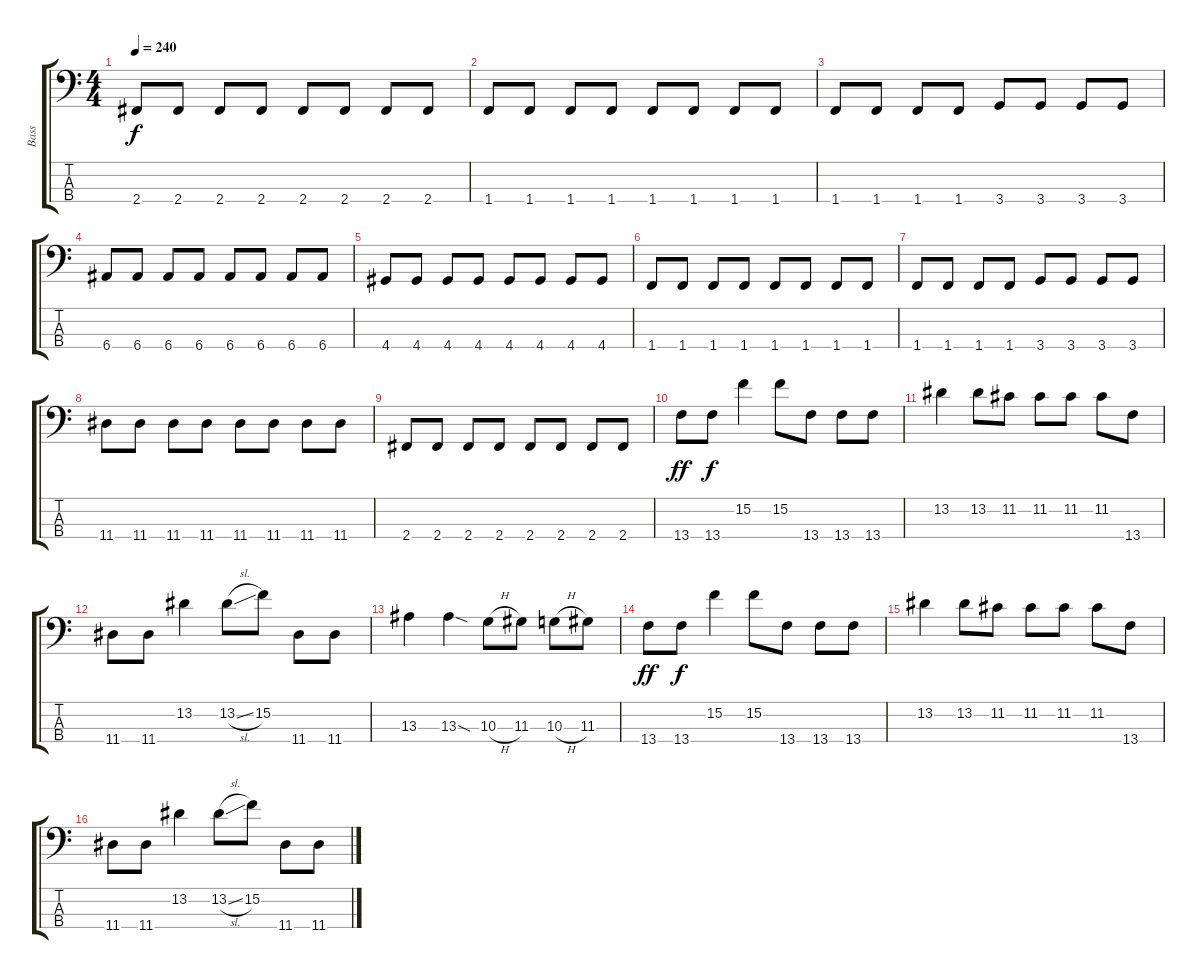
\track ("Bass" "Bass") {instrument electricbasspick}
\staff {score tabs}
\tuning (G2 D2 A1 E1) {hide}
\ts (4 4)
\tempo 240
\clef f4
\ks c
2.4.8{dy f} 2.4.8 2.4.8 2.4.8 2.4.8 2.4.8 2.4.8 2.4.8 |
1.4.8 1.4.8 1.4.8 1.4.8 1.4.8 1.4.8 1.4.8 1.4.8 |
1.4.8 1.4.8 1.4.8 1.4.8 3.4.8 3.4.8 3.4.8 3.4.8 |
6.4.8 6.4.8 6.4.8 6.4.8 6.4.8 6.4.8 6.4.8 6.4.8 |
4.4.8 4.4.8 4.4.8 4.4.8 4.4.8 4.4.8 4.4.8 4.4.8 |
1.4.8 1.4.8 1.4.8 1.4.8 1.4.8 1.4.8 1.4.8 1.4.8 |
1.4.8 1.4.8 1.4.8 1.4.8 3.4.8 3.4.8 3.4.8 3.4.8 |
11.4.8 11.4.8 11.4.8 11.4.8 11.4.8 11.4.8 11.4.8 11.4.8 |
2.4.8 2.4.8 2.4.8 2.4.8 2.4.8 2.4.8 2.4.8 2.4.8 |
13.4.8{dy ff} 13.4.8{dy f} 15.2.4 15.2.8 13.4.8 13.4.8 13.4.8 |
13.2.4 13.2.8 11.2.8 11.2.8 11.2.8 11.2.8 13.4.8 |
11.4.8 11.4.8 13.2.4 13.2{sl}.8 15.2.8 11.4.8 11.4.8 |
13.3.4 13.3{sod}.4 10.3{h}.8 11.3.8 10.3{h}.8 11.3.8 |
13.4.8{dy ff} 13.4.8{dy f} 15.2.4 15.2.8 13.4.8 13.4.8 13.4.8 |
13.2.4 13.2.8 11.2.8 11.2.8 11.2.8 11.2.8 13.4.8 |
11.4.8 11.4.8 13.2.4 13.2{sl}.8 15.2.8 11.4.8 11.4.8
